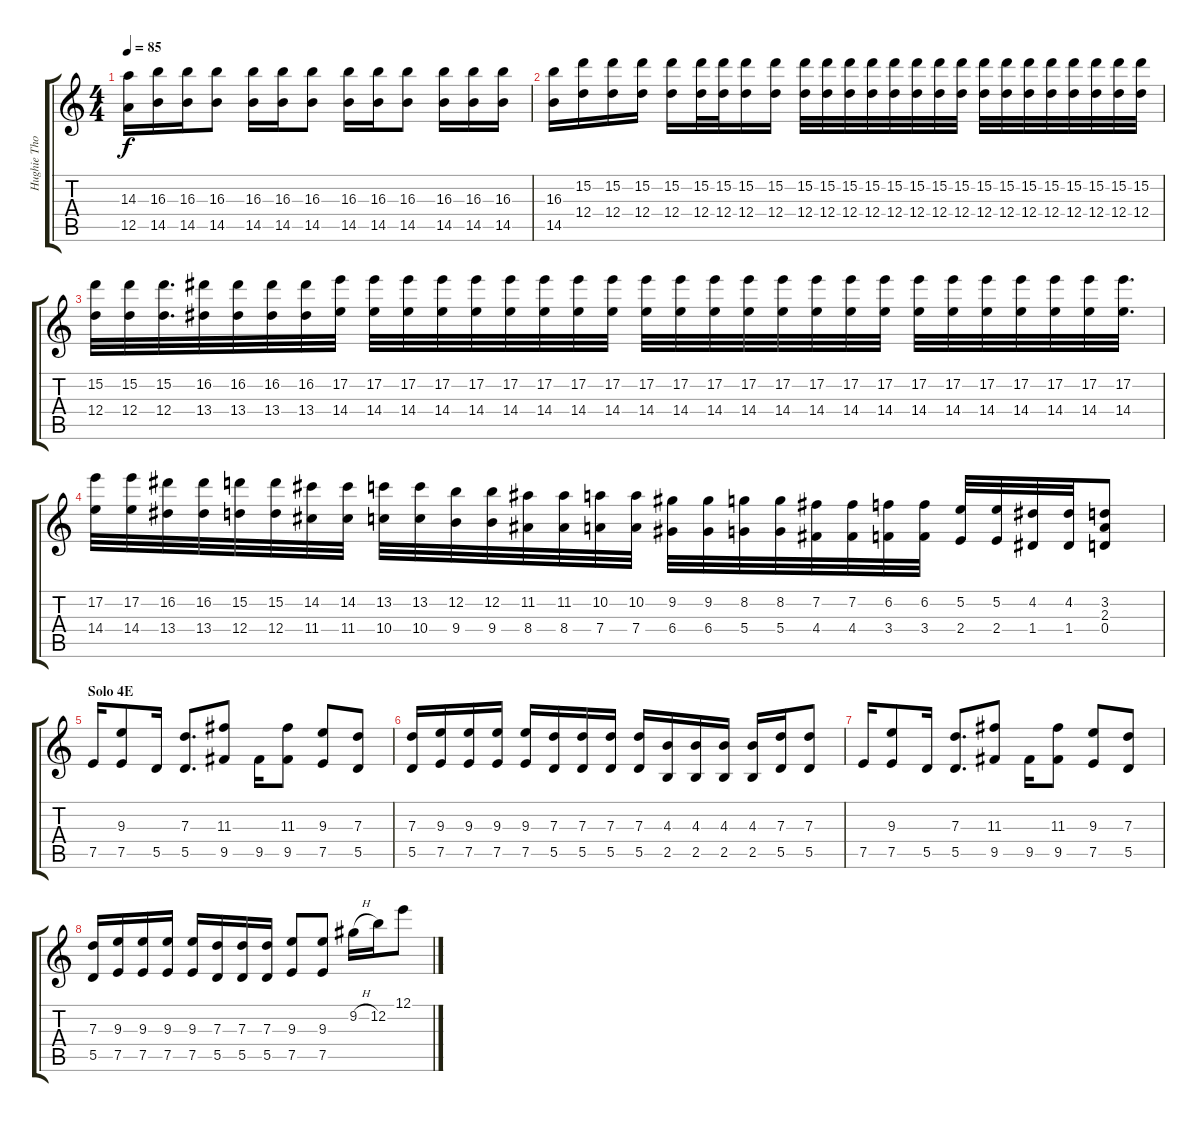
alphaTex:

\track ("Hughie Thomasson Solo" "Hughie Tho") {instrument overdrivenguitar}
\staff {score tabs}
\tuning (E4 B3 G3 D3 A2 E2) {hide}
\ts (4 4)
\tempo 85
\clef g2
\ks c
(14.3 12.5).16{dy f} (16.3 14.5).16 (16.3 14.5).16 (16.3 14.5).8 (16.3 14.5).16 (16.3 14.5).16 (16.3 14.5).8 (16.3 14.5).16 (16.3 14.5).16 (16.3 14.5).8 (16.3 14.5).16 (16.3 14.5).16 (16.3 14.5).16 |
(16.3 14.5).16 (15.2 12.4).16 (15.2 12.4).16 (15.2 12.4).16 (15.2 12.4).16 (15.2 12.4).32 (15.2 12.4).32 (15.2 12.4).16 (15.2 12.4).16 (15.2 12.4).32 (15.2 12.4).32 (15.2 12.4).32 (15.2 12.4).32 (15.2 12.4).32 (15.2 12.4).32 (15.2 12.4).32 (15.2 12.4).32 (15.2 12.4).32 (15.2 12.4).32 (15.2 12.4).32 (15.2 12.4).32 (15.2 12.4).32 (15.2 12.4).32 (15.2 12.4).32 (15.2 12.4).32 |
(15.2 12.4).32 (15.2 12.4).32 (15.2 12.4).32{d} (16.2 13.4).32 (16.2 13.4).32 (16.2 13.4).32 (16.2 13.4).32 (17.2 14.4).32 (17.2 14.4).32 (17.2 14.4).32 (17.2 14.4).32 (17.2 14.4).32 (17.2 14.4).32 (17.2 14.4).32 (17.2 14.4).32 (17.2 14.4).32 (17.2 14.4).32 (17.2 14.4).32 (17.2 14.4).32 (17.2 14.4).32 (17.2 14.4).32 (17.2 14.4).32 (17.2 14.4).32 (17.2 14.4).32 (17.2 14.4).32 (17.2 14.4).32 (17.2 14.4).32 (17.2 14.4).32 (17.2 14.4).32 (17.2 14.4).32 (17.2 14.4).32{d} |
(17.2 14.4).32 (17.2 14.4).32 (16.2 13.4).32 (16.2 13.4).32 (15.2 12.4).32 (15.2 12.4).32 (14.2 11.4).32 (14.2 11.4).32 (13.2 10.4).32 (13.2 10.4).32 (12.2 9.4).32 (12.2 9.4).32 (11.2 8.4).32 (11.2 8.4).32 (10.2 7.4).32 (10.2 7.4).32 (9.2 6.4).32 (9.2 6.4).32 (8.2 5.4).32 (8.2 5.4).32 (7.2 4.4).32 (7.2 4.4).32 (6.2 3.4).32 (6.2 3.4).32 (5.2 2.4).32 (5.2 2.4).32 (4.2 1.4).32 (4.2 1.4).32 (3.2 2.3 0.4).8 |
\section ("" "Solo 4E")
7.5.16 (9.3 7.5).8 5.5.16 (7.3 5.5).8{d} (11.3 9.5).8 9.5.16 (11.3 9.5).8 (9.3 7.5).8 (7.3 5.5).8 |
(7.3 5.5).16 (9.3 7.5).16 (9.3 7.5).16 (9.3 7.5).16 (9.3 7.5).16 (7.3 5.5).16 (7.3 5.5).16 (7.3 5.5).16 (7.3 5.5).16 (4.3 2.5).16 (4.3 2.5).16 (4.3 2.5).16 (4.3 2.5).16 (7.3 5.5).16 (7.3 5.5).8 |
7.5.16 (9.3 7.5).8 5.5.16 (7.3 5.5).8{d} (11.3 9.5).8 9.5.16 (11.3 9.5).8 (9.3 7.5).8 (7.3 5.5).8 |
(7.3 5.5).16 (9.3 7.5).16 (9.3 7.5).16 (9.3 7.5).16 (9.3 7.5).16 (7.3 5.5).16 (7.3 5.5).16 (7.3 5.5).16 (9.3 7.5).8 (9.3 7.5).8 9.2{h}.16 12.2.16 12.1.8
